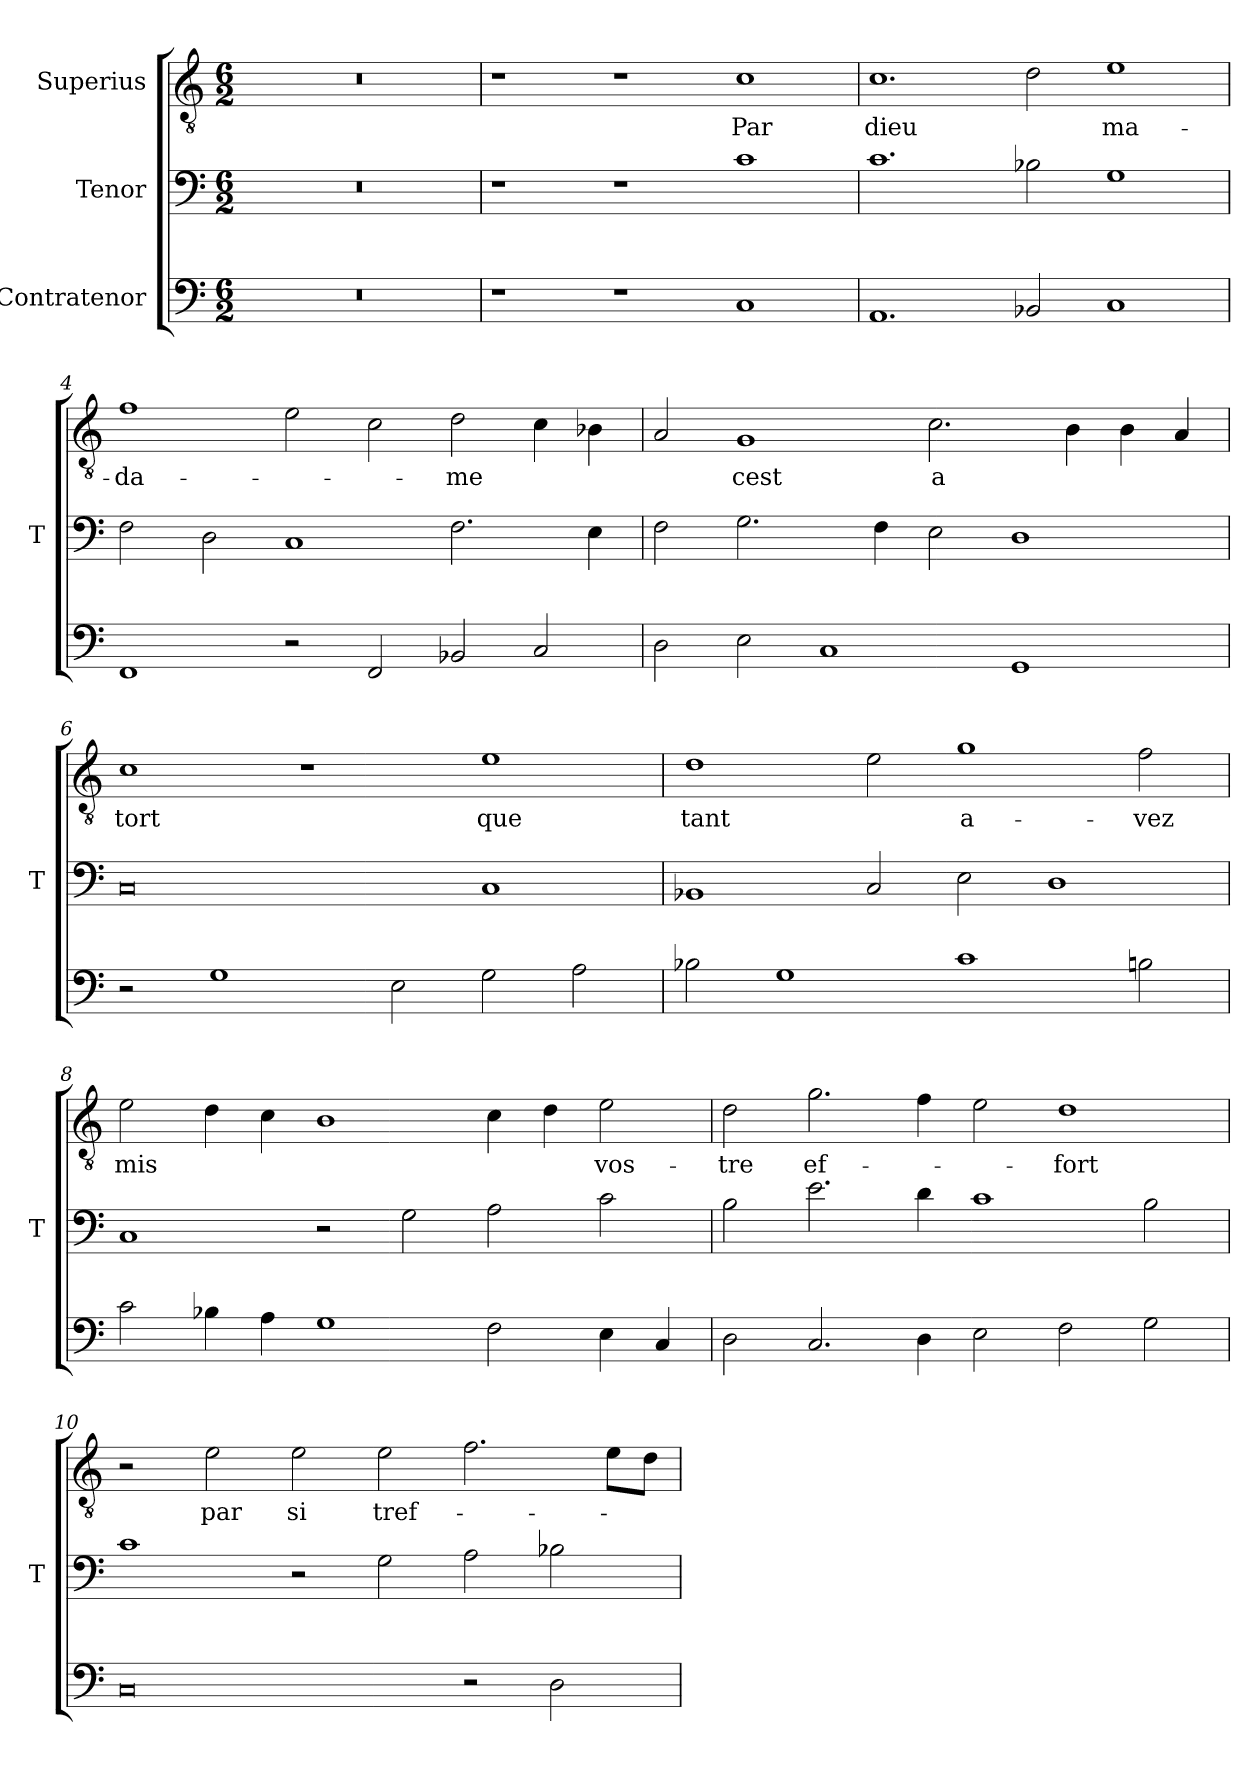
**kern	**kern	**kern	**text
*part3	*part2	*part1	*part1
*staff3	*staff2	*staff1	*staff1
*I"Contratenor	*I"Tenor	*I"Superius	*
*	*I'T	*	*
*clefF4	*clefF4	*clefGv2	*
*M6/2	*M6/2	*M6/2	*
=1	=1	=1	=1
0.r	0.r	0.r	.
=2	=2	=2	=2
1r	1r	1r	.
1r	1r	1r	.
1C	1c	1c	-Par
=3	=3	=3	=3
1.AA	1.c	1.c	-dieu
2BB-X	2B-X	2d	.
1C	1G	1e	ma-
=4	=4	=4	=4
1FF	2F	1f	-da-
.	2D	.	.
2r	1C	2e	.
2FF	.	2c	.
2BB-X	2.F	2d	-me
2C	.	4c	.
.	4E	4B-X	.
=5	=5	=5	=5
2D	2F	2A	.
2E	2.G	1G	-cest
1C	.	.	.
.	4F	.	.
.	2E	2.c	-a
1GG	1D	.	.
.	.	4B	.
.	.	4B	.
.	.	4A	.
=6	=6	=6	=6
2r	0C	1c	-tort
1G	.	.	.
.	.	1r	.
2E	.	.	.
2G	1C	1e	-que
2A	.	.	.
=7	=7	=7	=7
2B-X	1BB-X	1d	-tant
1G	.	.	.
.	2C	2e	.
1c	2E	1g	a-
.	1D	.	.
2B	.	2f	-vez
=8	=8	=8	=8
2c	1C	2e	-mis
4B-X	.	4d	.
4A	.	4c	.
1G	2r	1B	.
.	2G	.	.
2F	2A	4c	.
.	.	4d	.
4E	2c	2e	vos-
4C	.	.	.
=9	=9	=9	=9
2D	2B	2d	-tre
2.C	2.e	2.g	ef-
4D	4d	4f	.
2E	1c	2e	.
2F	.	1d	-fort
2G	2B	.	.
=10	=10	=10	=10
0C	1c	2r	.
.	.	2e	-par
.	2r	2e	-si
.	2G	2e	tref-
2r	2A	2.f	.
2D	2B-X	.	.
.	.	8e\L	.
.	.	8d\J	.
=	=	=	=
*-	*-	*-	*-
